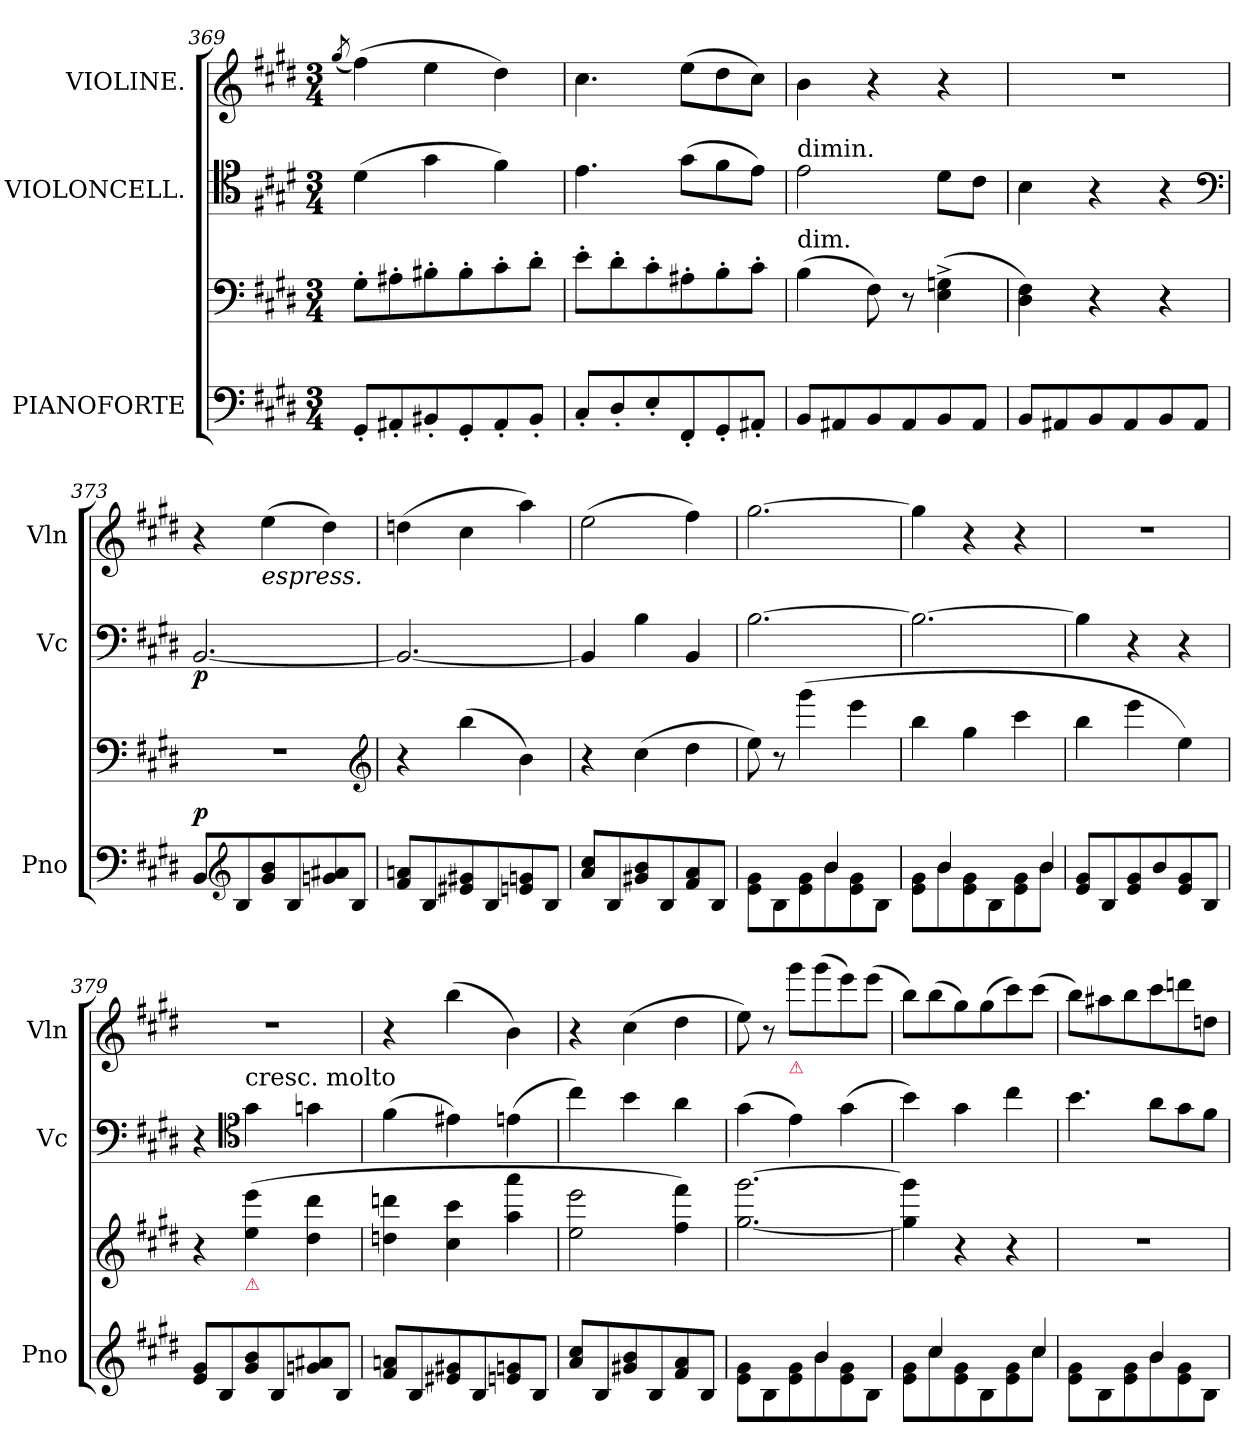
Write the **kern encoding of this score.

**kern	**kern	**dynam	**kern	**dynam	**kern
*part3	*part3	*part3	*part2	*part2	*part1
*staff4	*staff3	*staff3/4	*staff2	*staff2	*staff1
*I"PIANOFORTE	*	*	*I"VIOLONCELL.	*	*I"VIOLINE.
*I'Pno	*	*	*I'Vc	*	*I'Vln
*clefF4	*clefF4	*	*clefC4	*	*clefG2
*k[f#c#g#d#]	*k[f#c#g#d#]	*	*k[f#c#g#d#]	*	*k[f#c#g#d#]
*M3/4	*M3/4	*	*M3/4	*	*M3/4
=369	=369	=369	=369	=369	=369
.	.	.	.	.	(<8qgg#/
8GG#'/L	8G#'\L	.	(4d#\	.	(4ff#\)
8AA#X'/	8A#X'\	.	.	.	.
8BB#X'/	8B#X'\	.	4g#\	.	4ee\
8GG#'/	8B#'\	.	.	.	.
8AA#'/	8c#'\	.	4f#\)	.	4dd#\)
8BB#'/J	8d#'\J	.	.	.	.
=370	=370	=370	=370	=370	=370
8C#'/L	8e'\L	.	4.e\	.	4.cc#\
8D#'/	8d#'\	.	.	.	.
8E'/	8c#'\	.	.	.	.
8FF#'/	8A#X'\	.	(8g#\L	.	(8ee\L
8GG#'/	8B'\	.	8f#\	.	8dd#\
8AA#X'/J	8c#'\J	.	8e\J)	.	8cc#\J)
=371	=371	=371	=371	=371	=371
!	!	!	!LO:TX:t=dimin.	!	!
!	!LO:TX:t=dim.	!	!	!	!
8BB/L	(4B\	.	2e\	.	4b\
8AA#X/	.	.	.	.	.
8BB/	8F#\)	.	.	.	4r
8AA#/	8r	.	.	.	.
8BB/	(4E^\ 4Gn^\	.	8d#\L	.	4r
8AA#/J	.	.	8c#\J	.	.
=372	=372	=372	=372	=372	=372
8BB/L	4D#\ 4F#\)	.	4B\	.	2.r
8AA#X/	.	.	.	.	.
8BB/	4r	.	4r	.	.
8AA#/	.	.	.	.	.
8BB/	4r	.	4r	.	.
8AA#/J	.	.	.	.	.
*	*	*	*clefF4	*	*
=373	=373	=373	=373	=373	=373
8BB/L	2.r	p	[2.BB/	p	4r
*clefG2	*	*	*	*	*
8B/	.	.	.	.	.
!	!	!	!	!	!LO:TX:b:i:t=espress.
8g#/ 8b/	.	.	.	.	(4ee\
8B/	.	.	.	.	.
8gn/ 8a#X/	.	.	.	.	4dd#\)
8B/J	.	.	.	.	.
*	*clefG2	*	*	*	*
=374	=374	=374	=374	=374	=374
8f#/ 8an/L	4r	.	2.BB/_	.	(4ddn\
8B/	.	.	.	.	.
8e#X/ 8g#X/	(4bb\	.	.	.	4cc#\
8B/	.	.	.	.	.
8en/ 8gn/	4b\)	.	.	.	4aa\)
8B/J	.	.	.	.	.
=375	=375	=375	=375	=375	=375
8a/ 8cc#/L	4r	.	4BB/]	.	(2ee\
8B/	.	.	.	.	.
8g#X/ 8b/	(4cc#\	.	4B\	.	.
8B/	.	.	.	.	.
8f#/ 8a/	4dd#\	.	4BB/	.	4ff#\)
8B/J	.	.	.	.	.
=376	=376	=376	=376	=376	=376
*^	*	*	*	*	*
4.ryy	8e\ 8g#\L	8ee\)	.	[2.B\	.	[2.gg#\
.	8B\	8r	.	.	.	.
.	8e\ 8g#\	(4ggg#\	.	.	.	.
4b/	8b\	.	.	.	.	.
.	8e\ 8g#\	4eee\	.	.	.	.
8ryy	8B\J	.	.	.	.	.
=377	=377	=377	=377	=377	=377	=377
8ryy	8e\ 8g#\L	4bb\	.	2.B\_	.	4gg#\]
4b/	8b\	.	.	.	.	.
.	8e\ 8g#\	4gg#\	.	.	.	4r
8ryy	8B\	.	.	.	.	.
8ryy	8e\ 8g#\	4ccc#\	.	.	.	4r
!LO:N:vis=4	!	!	!	!	!	!
8b/	8b\J	.	.	.	.	.
*v	*v	*	*	*	*	*
=378	=378	=378	=378	=378	=378
8e/ 8g#/L	4bb\	.	4B\]	.	2.r
8B/	.	.	.	.	.
8e/ 8g#/	4eee\	.	4r	.	.
8b/	.	.	.	.	.
8e/ 8g#/	4ee\)	.	4r	.	.
8B/J	.	.	.	.	.
=379	=379	=379	=379	=379	=379
8e/ 8g#/L	4r	.	4r	.	2.r
8B/	.	.	.	.	.
*	*	*	*clefC4	*	*
!	!	!	!LO:TX:t=cresc. molto	!	!
!	!LO:TX:b:color=crimson:t=⚠	!	!	!	!
8g#/ 8b/	(4ee\ 4eee\	.	4g#\	.	.
8B/	.	.	.	.	.
8gn/ 8a#X/	4dd#\ 4ddd#\	.	4gn\	.	.
8B/J	.	.	.	.	.
=380	=380	=380	=380	=380	=380
8f#/ 8an/L	4ddn\ 4dddn\	.	(4f#\	.	4r
8B/	.	.	.	.	.
8e#X/ 8g#X/	4cc#\ 4ccc#\	.	4e#X\)	.	(4bb\
8B/	.	.	.	.	.
8en/ 8gn/	4aa\ 4aaa\	.	(4en\	.	4b\)
8B/J	.	.	.	.	.
=381	=381	=381	=381	=381	=381
8a/ 8cc#/L	2ee\ 2eee\	.	4cc#\)	.	4r
8B/	.	.	.	.	.
8g#X/ 8b/	.	.	4b\	.	(4cc#\
8B/	.	.	.	.	.
8f#/ 8a/	4ff#\ 4fff#\)	.	4a\	.	4dd#\
8B/J	.	.	.	.	.
=382	=382	=382	=382	=382	=382
*^	*	*	*	*	*
4.ryy	8e\ 8g#\L	[2.gg#\ [2.ggg#\	.	(4g#\	.	8ee\)
.	8B\	.	.	.	.	8r
!	!	!	!	!	!	!LO:TX:b:color=crimson:t=⚠
.	8e\ 8g#\	.	.	4e\)	.	8ggg#\L
4b/	8b\	.	.	.	.	(8ggg#\
.	8e\ 8g#\	.	.	(4g#\	.	8eee\)
8ryy	8B\J	.	.	.	.	(8eee\J
=383	=383	=383	=383	=383	=383	=383
8ryy	8e\ 8g#\L	4gg#]\ 4ggg#]\	.	4b\)	.	8bb\L)
4cc#/	8cc#\	.	.	.	.	(8bb\
.	8e\ 8g#\	4r	.	4g#\	.	8gg#\)
8ryy	8B\	.	.	.	.	(8gg#\
8ryy	8e\ 8g#\	4r	.	4cc#\	.	8ccc#\)
!LO:N:vis=4	!	!	!	!	!	!
8cc#/	8cc#\J	.	.	.	.	(8ccc#\J
=384	=384	=384	=384	=384	=384	=384
4.ryy	8e\ 8g#\L	2.r	.	4.b\	.	8bb\L)
.	8B\	.	.	.	.	8aa#X\
.	8e\ 8g#\	.	.	.	.	8bb\
4b/	8b\	.	.	8a\L	.	8ccc#\
.	8e\ 8g#\	.	.	8g#\	.	8dddn\
8ryy	8B\J	.	.	8f#\J	.	8ddn\J
*v	*v	*	*	*	*	*
=	=	=	=	=	=
*-	*-	*-	*-	*-	*-
